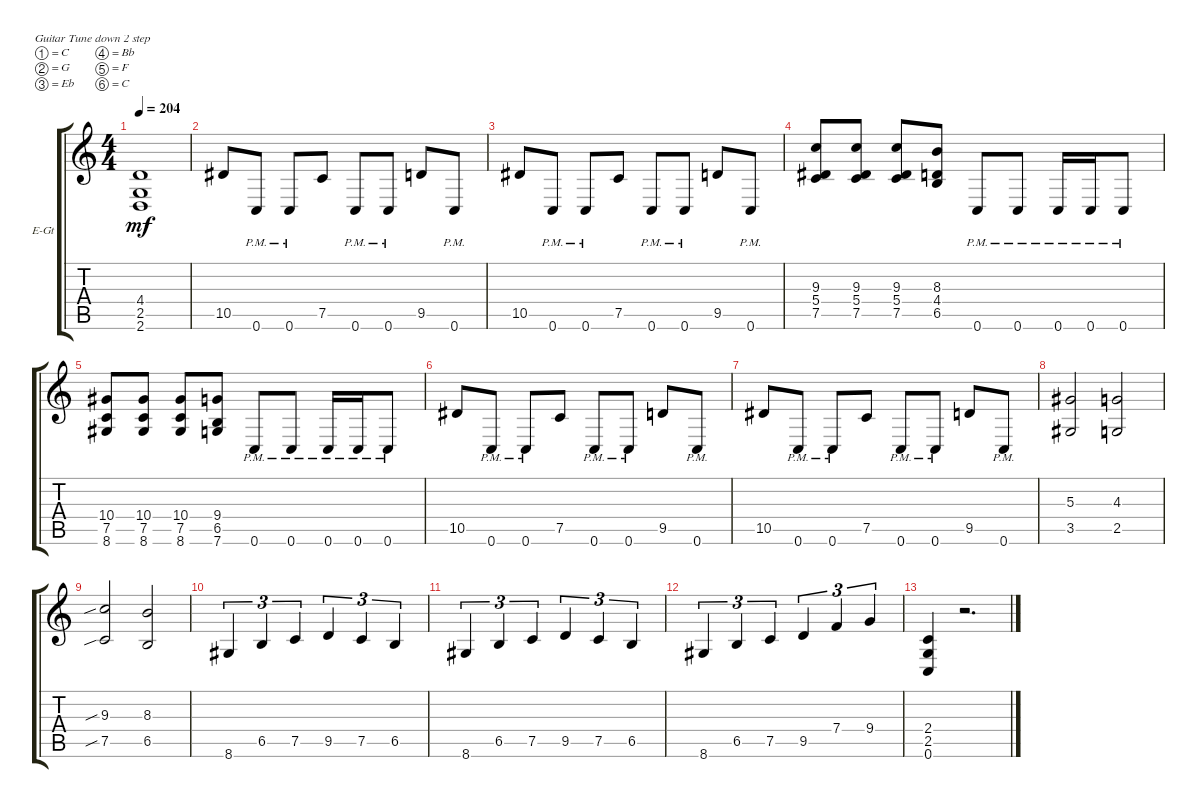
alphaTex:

\defaultSystemsLayout 4
\bracketExtendMode groupsimilarinstruments
\firstSystemTrackNameOrientation horizontal
\otherSystemsTrackNameOrientation horizontal
\track ("Eschbach Rhythm" "E-Gt") {instrument overdrivenguitar}
\staff {score tabs}
\tuning (C4 G3 Eb3 Bb2 F2 C2)
\ts (4 4)
\tempo 204
\clef g2
\ks c
(2.6 2.5 4.4).1{dy mf} |
10.5.8 0.6{pm}.8 0.6{pm}.8 7.5.8 0.6{pm}.8 0.6{pm}.8 9.5.8 0.6{pm}.8 |
10.5.8 0.6{pm}.8 0.6{pm}.8 7.5.8 0.6{pm}.8 0.6{pm}.8 9.5.8 0.6{pm}.8 |
(7.5 5.4 9.3).8 (7.5 5.4 9.3).8 (7.5 5.4 9.3).8 (6.5 4.4 8.3).8 0.6{pm}.8 0.6{pm}.8 0.6{pm}.16 0.6{pm}.16 0.6{pm}.8 |
(7.5 10.4 8.6).8 (7.5 10.4 8.6).8 (7.5 10.4 8.6).8 (6.5 9.4 7.6).8 0.6{pm}.8 0.6{pm}.8 0.6{pm}.16 0.6{pm}.16 0.6{pm}.8 |
10.5.8 0.6{pm}.8 0.6{pm}.8 7.5.8 0.6{pm}.8 0.6{pm}.8 9.5.8 0.6{pm}.8 |
10.5.8 0.6{pm}.8 0.6{pm}.8 7.5.8 0.6{pm}.8 0.6{pm}.8 9.5.8 0.6{pm}.8 |
(5.3 3.5).2 (4.3 2.5).2 |
(9.3{sib} 7.5{sib}).2 (8.3 6.5).2 |
8.6.4{tu (3 2)} 6.5.4{tu (3 2)} 7.5.4{tu (3 2)} 9.5.4{tu (3 2)} 7.5.4{tu (3 2)} 6.5.4{tu (3 2)} |
8.6.4{tu (3 2)} 6.5.4{tu (3 2)} 7.5.4{tu (3 2)} 9.5.4{tu (3 2)} 7.5.4{tu (3 2)} 6.5.4{tu (3 2)} |
8.6.4{tu (3 2)} 6.5.4{tu (3 2)} 7.5.4{tu (3 2)} 9.5.4{tu (3 2)} 7.4.4{tu (3 2)} 9.4.4{tu (3 2)} |
(0.6 2.5 2.4).4 r.2{d}
